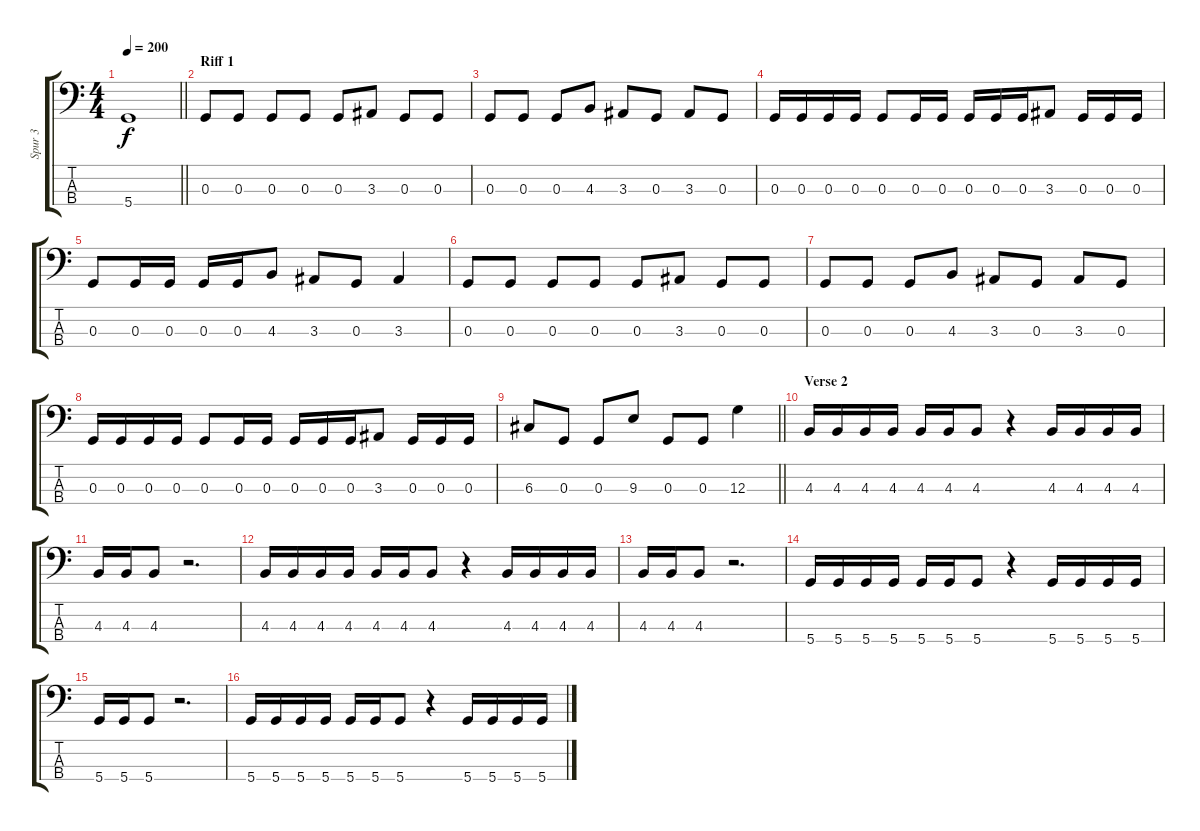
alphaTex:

\track ("Spur 3" "Spur 3") {instrument electricbassfinger}
\staff {score tabs}
\tuning (F2 C2 G1 D1) {hide}
\ts (4 4)
\tempo 200
\clef f4
\barLineRight lightlight
\ks c
5.4.1{dy f} |
\section ("" "Riff 1")
0.3.8 0.3.8 0.3.8 0.3.8 0.3.8 3.3.8 0.3.8 0.3.8 |
0.3.8 0.3.8 0.3.8 4.3.8 3.3.8 0.3.8 3.3.8 0.3.8 |
0.3.16 0.3.16 0.3.16 0.3.16 0.3.8 0.3.16 0.3.16 0.3.16 0.3.16 0.3.16 3.3.8 0.3.16 0.3.16 0.3.16 |
0.3.8 0.3.16 0.3.16 0.3.16 0.3.16 4.3.8 3.3.8 0.3.8 3.3.4 |
0.3.8 0.3.8 0.3.8 0.3.8 0.3.8 3.3.8 0.3.8 0.3.8 |
0.3.8 0.3.8 0.3.8 4.3.8 3.3.8 0.3.8 3.3.8 0.3.8 |
0.3.16 0.3.16 0.3.16 0.3.16 0.3.8 0.3.16 0.3.16 0.3.16 0.3.16 0.3.16 3.3.8 0.3.16 0.3.16 0.3.16 |
\barLineRight lightlight
6.3.8 0.3.8 0.3.8 9.3.8 0.3.8 0.3.8 12.3.4 |
\section ("" "Verse 2")
4.3.16 4.3.16 4.3.16 4.3.16 4.3.16 4.3.16 4.3.8 r.4 4.3.16 4.3.16 4.3.16 4.3.16 |
4.3.16 4.3.16 4.3.8 r.2{d} |
4.3.16 4.3.16 4.3.16 4.3.16 4.3.16 4.3.16 4.3.8 r.4 4.3.16 4.3.16 4.3.16 4.3.16 |
4.3.16 4.3.16 4.3.8 r.2{d} |
5.4.16 5.4.16 5.4.16 5.4.16 5.4.16 5.4.16 5.4.8 r.4 5.4.16 5.4.16 5.4.16 5.4.16 |
5.4.16 5.4.16 5.4.8 r.2{d} |
5.4.16 5.4.16 5.4.16 5.4.16 5.4.16 5.4.16 5.4.8 r.4 5.4.16 5.4.16 5.4.16 5.4.16
